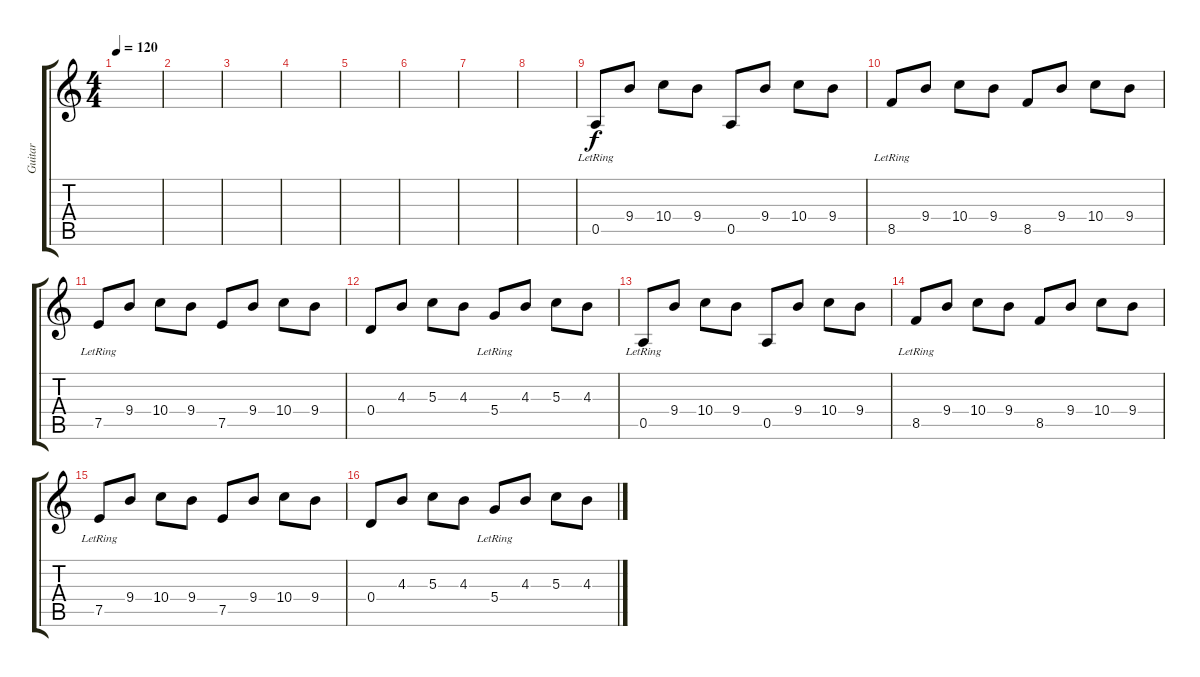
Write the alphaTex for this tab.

\track ("Guitar" "Guitar") {instrument acousticguitarsteel}
\staff {score tabs}
\tuning (E4 B3 G3 D3 A2 E2) {hide}
\ts (4 4)
\tempo 120
\clef g2
\ks c
|
|
|
|
|
|
|
|
0.5{lr}.8{instrument distortionguitar} 9.4.8 10.4.8 9.4.8 0.5.8 9.4.8 10.4.8 9.4.8 |
8.5{lr}.8 9.4.8 10.4.8 9.4.8 8.5.8 9.4.8 10.4.8 9.4.8 |
7.5{lr}.8 9.4.8 10.4.8 9.4.8 7.5.8 9.4.8 10.4.8 9.4.8 |
0.4.8 4.3.8 5.3.8 4.3.8 5.4{lr}.8 4.3.8 5.3.8 4.3.8 |
0.5{lr}.8 9.4.8 10.4.8 9.4.8 0.5.8 9.4.8 10.4.8 9.4.8 |
8.5{lr}.8 9.4.8 10.4.8 9.4.8 8.5.8 9.4.8 10.4.8 9.4.8 |
7.5{lr}.8 9.4.8 10.4.8 9.4.8 7.5.8 9.4.8 10.4.8 9.4.8 |
0.4.8 4.3.8 5.3.8 4.3.8 5.4{lr}.8 4.3.8 5.3.8 4.3.8
